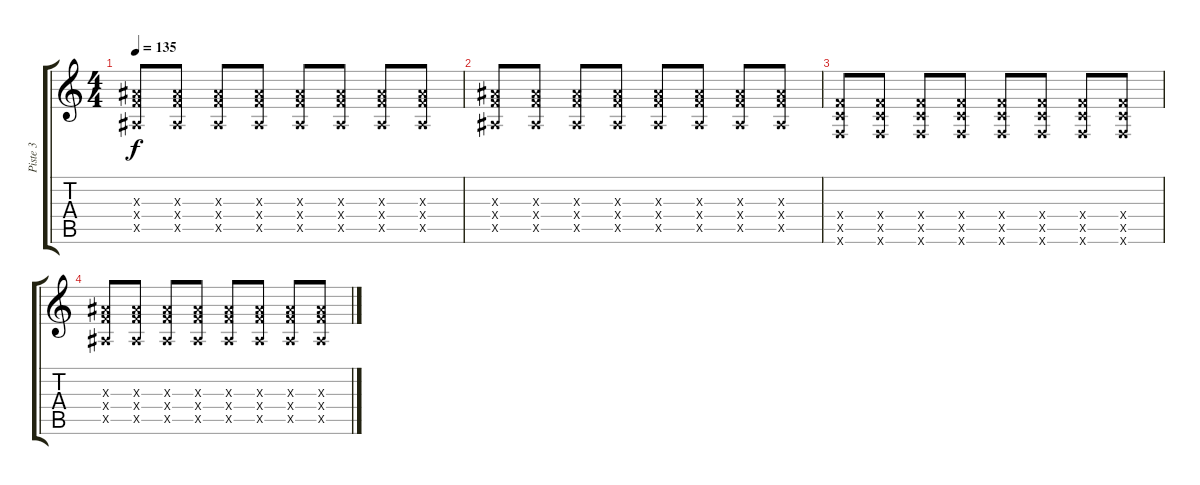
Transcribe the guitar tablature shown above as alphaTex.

\track ("Piste 3" "Piste 3") {instrument acousticguitarsteel}
\staff {score tabs}
\tuning (E4 B3 G3 D3 A2 E2) {hide}
\ts (4 4)
\tempo 135
\clef g2
\ks c
(3.3{x} 3.4{x} 1.5{x}).8{dy f} (3.3{x} 3.4{x} 1.5{x}).8 (3.3{x} 3.4{x} 1.5{x}).8 (3.3{x} 3.4{x} 1.5{x}).8 (3.3{x} 3.4{x} 1.5{x}).8 (3.3{x} 3.4{x} 1.5{x}).8 (3.3{x} 3.4{x} 1.5{x}).8 (3.3{x} 3.4{x} 1.5{x}).8 |
(3.3{x} 3.4{x} 1.5{x}).8 (3.3{x} 3.4{x} 1.5{x}).8 (3.3{x} 3.4{x} 1.5{x}).8 (3.3{x} 3.4{x} 1.5{x}).8 (3.3{x} 3.4{x} 1.5{x}).8 (3.3{x} 3.4{x} 1.5{x}).8 (3.3{x} 3.4{x} 1.5{x}).8 (3.3{x} 3.4{x} 1.5{x}).8 |
(3.4{x} 3.5{x} 1.6{x}).8 (3.4{x} 3.5{x} 1.6{x}).8 (3.4{x} 3.5{x} 1.6{x}).8 (3.4{x} 3.5{x} 1.6{x}).8 (3.4{x} 3.5{x} 1.6{x}).8 (3.4{x} 3.5{x} 1.6{x}).8 (3.4{x} 3.5{x} 1.6{x}).8 (3.4{x} 3.5{x} 1.6{x}).8 |
(3.3{x} 3.4{x} 1.5{x}).8 (3.3{x} 3.4{x} 1.5{x}).8 (3.3{x} 3.4{x} 1.5{x}).8 (3.3{x} 3.4{x} 1.5{x}).8 (3.3{x} 3.4{x} 1.5{x}).8 (3.3{x} 3.4{x} 1.5{x}).8 (3.3{x} 3.4{x} 1.5{x}).8 (3.3{x} 3.4{x} 1.5{x}).8
